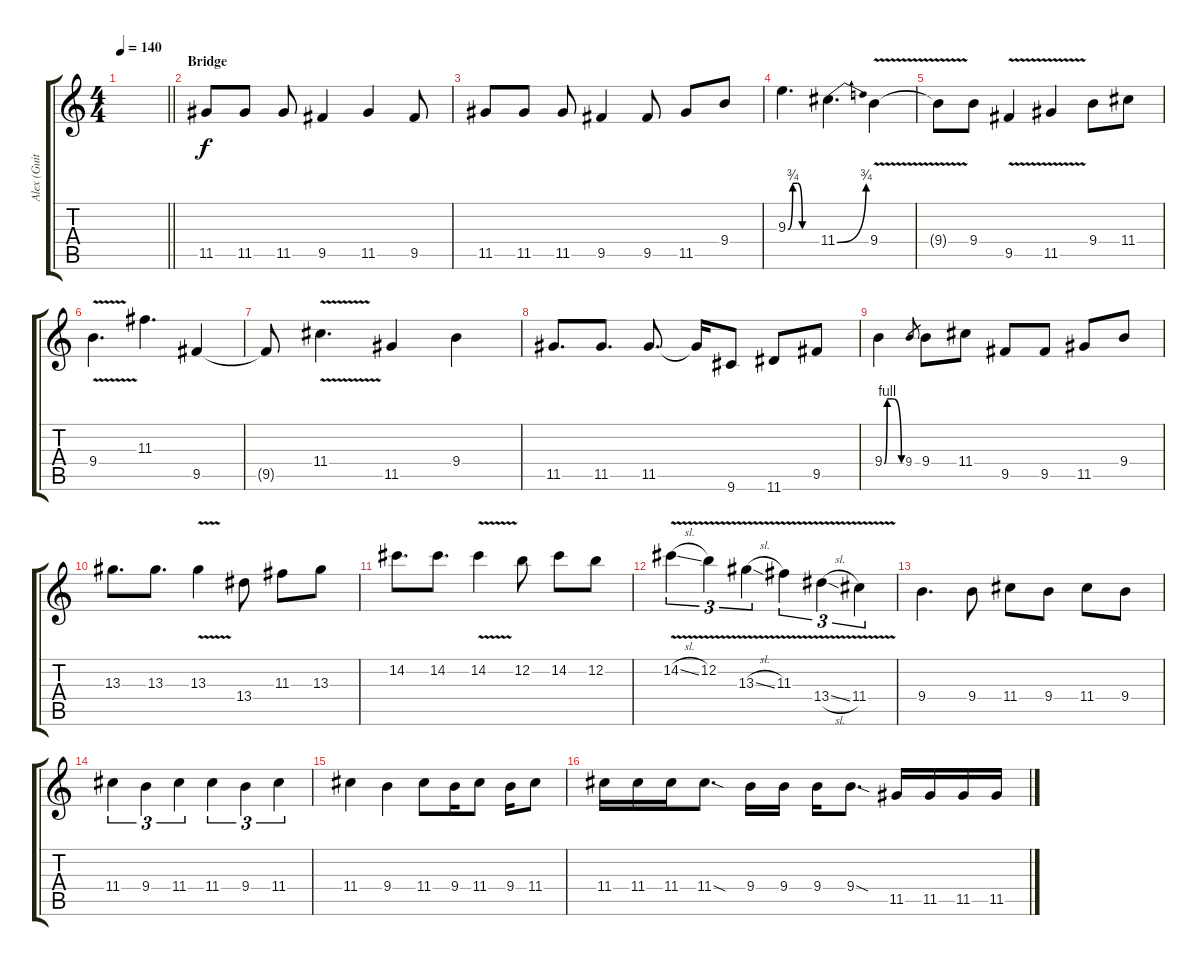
\track ("Alex (Guitar)" "Alex (Guit") {instrument overdrivenguitar}
\staff {score tabs}
\tuning (E4 B3 G3 D3 A2 E2) {hide}
\ts (4 4)
\tempo 140
\clef g2
\barLineRight lightlight
\ks c
|
\section ("" "Bridge")
11.5.8 11.5.8 11.5.8 9.5.4 11.5.4 9.5.8 |
11.5.8 11.5.8 11.5.8 9.5.4 9.5.8 11.5.8 9.4.8 |
9.3{be (custom 0 0 10 3 20 3 30 0 60 0)}.4{d} 11.4{be (bend 0 0 60 3)}.4{d} 9.4{v}.4 |
9.4{t}.8 9.4.8 9.5{v}.4 11.5{v}.4 9.4.8 11.4.8 |
9.4{v}.4{d} 11.3.4{d} 9.5.4 |
9.5{t}.8 11.4{v}.4{d} 11.5.4 9.4.4 |
11.5.8{d} 11.5.8{d} 11.5.8{d} 11.5{t}.16 9.6.8 11.6.8 9.5.8 |
9.4{be (custom 0 0 10 4 20 4 30 4 60 0)}.4 9.4.8{gr} 9.4.8 11.4.8 9.5.8 9.5.8 11.5.8 9.4.8 |
13.3.8{d} 13.3.8{d} 13.3{v}.4 13.4.8 11.3.8 13.3.8 |
14.2.8{d} 14.2.8{d} 14.2{v}.4 12.2.8 14.2.8 12.2.8 |
14.2{v sl}.4{tu (3 2)} 12.2{v}.4{tu (3 2)} 13.3{v sl}.4{tu (3 2)} 11.3{v}.4{tu (3 2)} 13.4{v sl}.4{tu (3 2)} 11.4{v}.4{tu (3 2)} |
9.4.4{d} 9.4.8 11.4.8 9.4.8 11.4.8 9.4.8 |
11.4.4{tu (3 2)} 9.4.4{tu (3 2)} 11.4.4{tu (3 2)} 11.4.4{tu (3 2)} 9.4.4{tu (3 2)} 11.4.4{tu (3 2)} |
11.4.4 9.4.4 11.4.8 9.4.16 11.4.8 9.4.16 11.4.8 |
11.4.16 11.4.16 11.4.16 11.4{sod}.8{d} 9.4.16 9.4.16 9.4.16 9.4{sod}.8{d} 11.5.16 11.5.16 11.5.16 11.5.16
